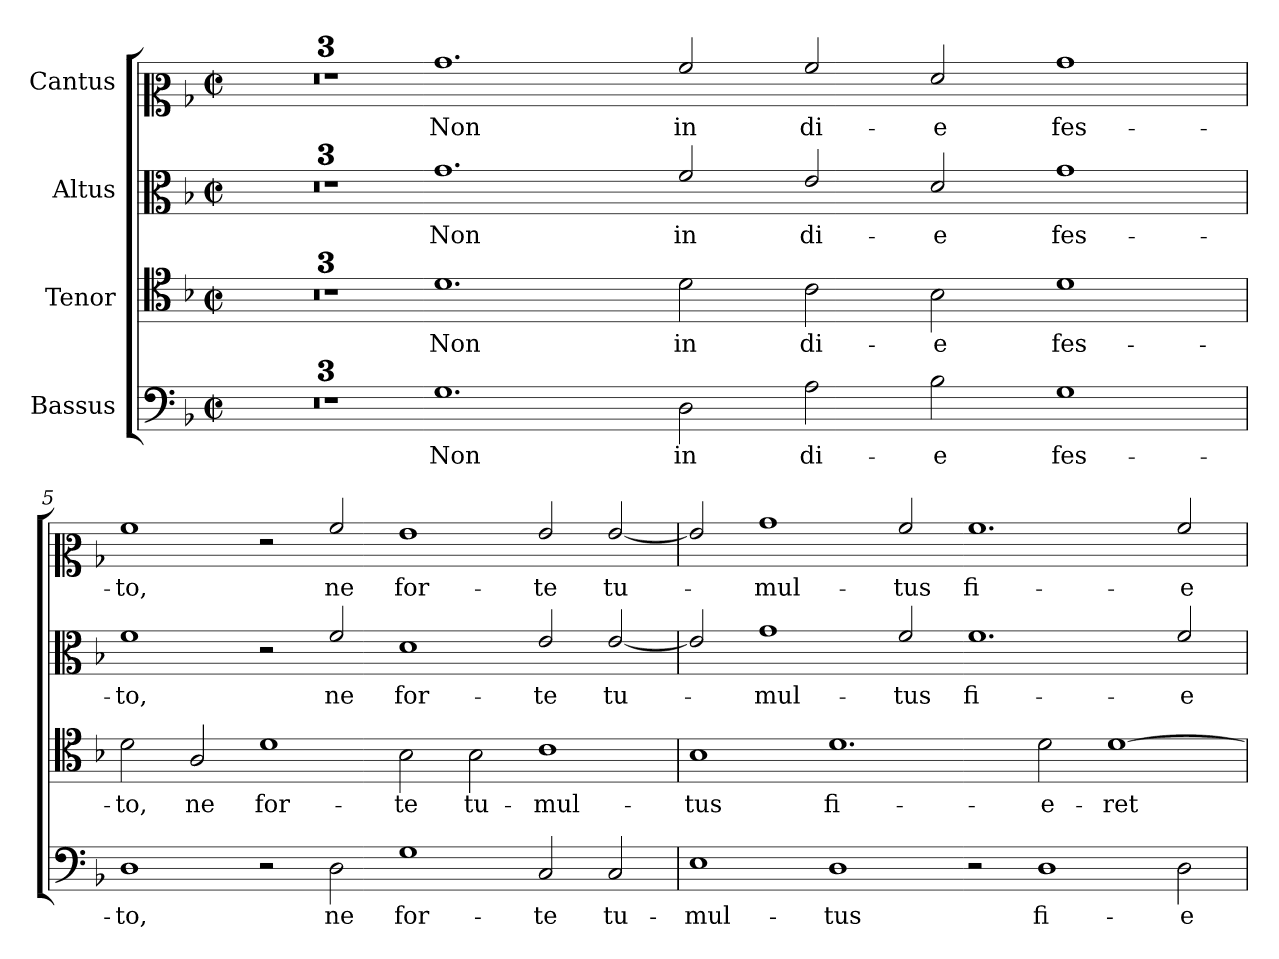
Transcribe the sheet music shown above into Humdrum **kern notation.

**kern	**text	**kern	**text	**kern	**text	**kern	**text
*part4	*part4	*part3	*part3	*part2	*part2	*part1	*part1
*staff4	*staff4	*staff3	*staff3	*staff2	*staff2	*staff1	*staff1
*I"Bassus	*	*I"Tenor	*	*I"Altus	*	*I"Cantus	*
*clefF4	*	*clefC4	*	*clefC3	*	*clefC2	*
*k[b-]	*	*k[b-]	*	*k[b-]	*	*k[b-]	*
*F:	*	*F:	*	*F:	*	*F:	*
*M2/2	*	*M2/2	*	*M2/2	*	*M2/2	*
*met(c|)	*	*met(c|)	*	*met(c|)	*	*met(c|)	*
=1	=1	=1	=1	=1	=1	=1	=1
1ryy	.	1ryy	.	1ryy	.	1ryy	.
=2	=2	=2	=2	=2	=2	=2	=2
1r	.	1r	.	1r	.	1r	.
=3	=3	=3	=3	=3	=3	=3	=3
*	*	*clefGv2	*	*clefG2	*	*clefG2	*
*k[f#]	*	*k[f#]	*	*k[f#]	*	*k[f#]	*
*G:	*	*G:	*	*G:	*	*G:	*
1ryy	.	1ryy	.	1ryy	.	1ryy	.
=4-	=4-	=4-	=4-	=4-	=4-	=4-	=4-
!	!LO:LY:b	!	!LO:LY:b	!	!LO:LY:b	!	!LO:LY:b
1.G	Non	1.d	Non	1.g	Non	1.b	Non
!	!LO:LY:b	!	!LO:LY:b	!	!LO:LY:b	!	!LO:LY:b
2D\	in	2d\	in	2f#/	in	2a/	in
!	!LO:LY:b	!	!LO:LY:b	!	!LO:LY:b	!	!LO:LY:b
2A\	di-	2c\	di-	2e/	di-	2a/	di-
!	!LO:LY:b	!	!LO:LY:b	!	!LO:LY:b	!	!LO:LY:b
2B\	-e	2B\	-e	2d/	-e	2f#/	-e
!	!LO:LY:b	!	!LO:LY:b	!	!LO:LY:b	!	!LO:LY:b
1G	fes-	1d	fes-	1g	fes-	1b	fes-
=5	=5	=5	=5	=5	=5	=5	=5
!	!LO:LY:b	!	!LO:LY:b	!	!LO:LY:b	!	!LO:LY:b
1D	-to,	2d\	-to,	1f#	-to,	1a	-to,
!	!	!	!LO:LY:b	!	!	!	!
.	.	2A/	ne	.	.	.	.
!	!	!	!LO:LY:b	!	!	!	!
2r	.	1d	for-	2r	.	2r	.
!	!LO:LY:b	!	!	!	!LO:LY:b	!	!LO:LY:b
2D\	ne	.	.	2f#/	ne	2a/	ne
!	!LO:LY:b	!	!LO:LY:b	!	!LO:LY:b	!	!LO:LY:b
1G	for-	2B\	-te	1d	for-	1g	for-
!	!	!	!LO:LY:b	!	!	!	!
.	.	2B\	tu-	.	.	.	.
!	!LO:LY:b	!	!LO:LY:b	!	!LO:LY:b	!	!LO:LY:b
2C/	-te	1c	-mul-	2e/	-te	2g/	-te
!	!LO:LY:b	!	!	!	!LO:LY:b	!	!LO:LY:b
2C/	tu-	.	.	[2e/	tu-	[2g/	tu-
=6	=6	=6	=6	=6	=6	=6	=6
!	!LO:LY:b	!	!LO:LY:b	!	!	!	!
1E	-mul-	1B	-tus	2e/]	.	2g/]	.
!	!	!	!	!	!LO:LY:b	!	!LO:LY:b
.	.	.	.	1g	-mul-	1b	-mul-
!	!LO:LY:b	!	!LO:LY:b	!	!	!	!
1D	-tus	1.d	fi-	.	.	.	.
!	!	!	!	!	!LO:LY:b	!	!LO:LY:b
.	.	.	.	2f#/	-tus	2a/	-tus
!	!	!	!	!	!LO:LY:b	!	!LO:LY:b
2r	.	.	.	1.f#	fi-	1.a	fi-
!	!LO:LY:b	!	!LO:LY:b	!	!	!	!
1D	fi-	2d\	-e-	.	.	.	.
!	!	!	!LO:LY:b	!	!	!	!
.	.	[1d	-ret	.	.	.	.
!	!LO:LY:b	!	!	!	!LO:LY:b	!	!LO:LY:b
2D\	-e-	.	.	2f#/	-e-	2a/	-e-
=	=	=	=	=	=	=	=
*-	*-	*-	*-	*-	*-	*-	*-
